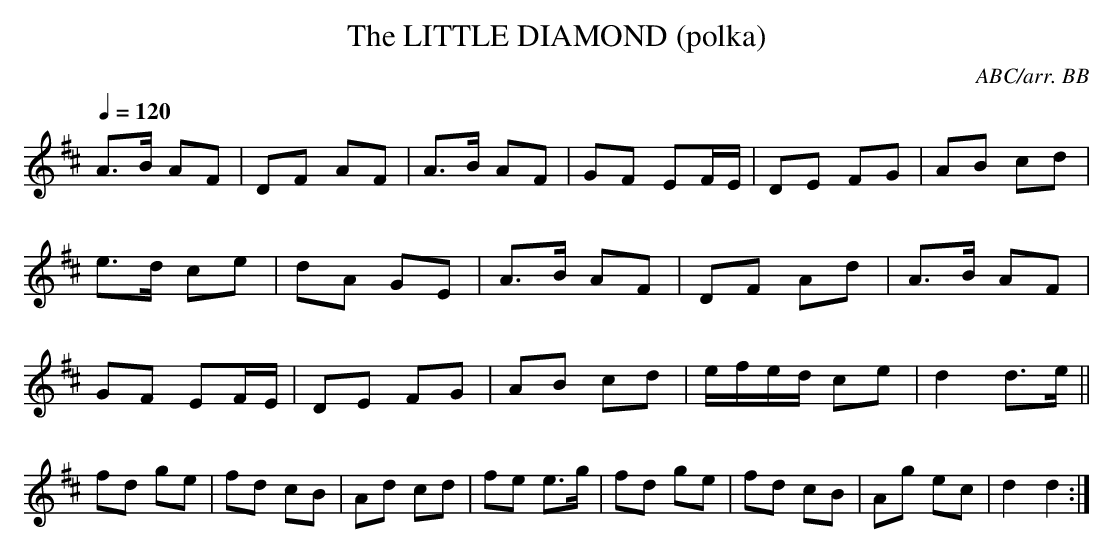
X:1
T:LITTLE DIAMOND (polka), The\
C:ABC/arr. BB\
M:2/4\
L:1/8\
Q:1/4=120\
K:D\
A>B AF|DF AF|A>B AF|GF EF/E/|\
DE FG|AB cd|e>d ce|dA GE|\
A>B AF|DF Ad|A>B AF|GF EF/E/|\
DE FG|AB cd|e/f/e/d/ ce|d2 d>e||\
fd ge|fd cB|Ad cd|fe e>g|\
fd ge|fd cB|Ag ec|d2 d2 :|\
\
\
